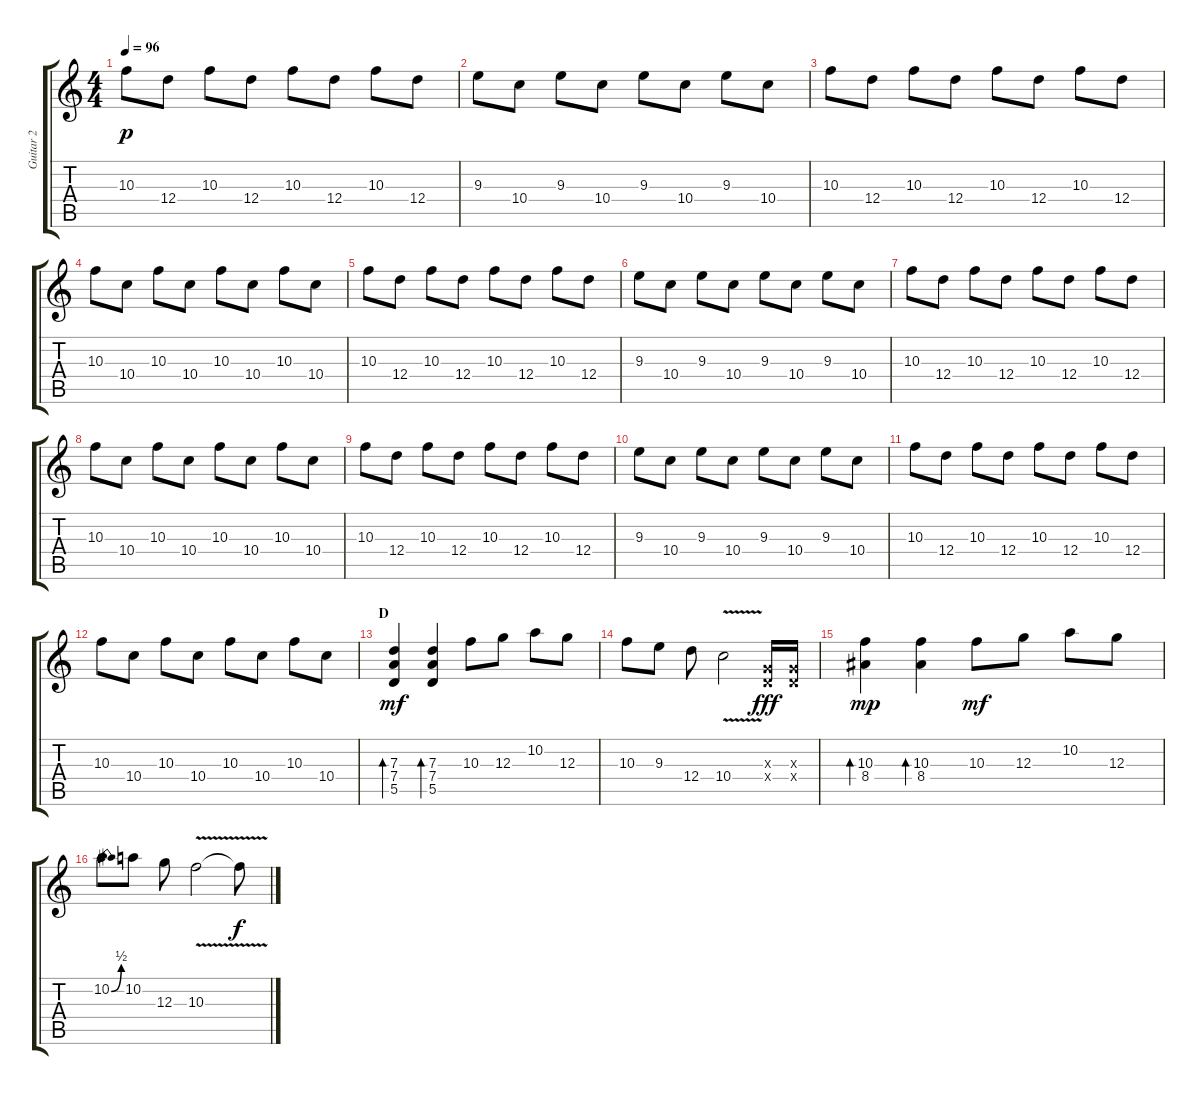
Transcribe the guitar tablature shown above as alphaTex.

\track ("Guitar 2" "Guitar 2") {instrument distortionguitar}
\staff {score tabs}
\tuning (E4 B3 G3 D3 A2 E2) {hide}
\ts (4 4)
\tempo 96
\clef g2
\ks c
10.3.8{dy p} 12.4.8 10.3.8 12.4.8 10.3.8 12.4.8 10.3.8 12.4.8 |
9.3.8 10.4.8 9.3.8 10.4.8 9.3.8 10.4.8 9.3.8 10.4.8 |
10.3.8 12.4.8 10.3.8 12.4.8 10.3.8 12.4.8 10.3.8 12.4.8 |
10.3.8 10.4.8 10.3.8 10.4.8 10.3.8 10.4.8 10.3.8 10.4.8 |
10.3.8{volume 10} 12.4.8 10.3.8 12.4.8 10.3.8 12.4.8 10.3.8 12.4.8 |
9.3.8 10.4.8 9.3.8 10.4.8 9.3.8 10.4.8 9.3.8 10.4.8 |
10.3.8 12.4.8 10.3.8 12.4.8 10.3.8 12.4.8 10.3.8 12.4.8 |
10.3.8 10.4.8 10.3.8 10.4.8 10.3.8 10.4.8 10.3.8 10.4.8 |
10.3.8 12.4.8 10.3.8 12.4.8 10.3.8 12.4.8 10.3.8 12.4.8 |
9.3.8 10.4.8 9.3.8 10.4.8 9.3.8 10.4.8 9.3.8 10.4.8 |
10.3.8 12.4.8 10.3.8 12.4.8 10.3.8 12.4.8 10.3.8 12.4.8 |
10.3.8 10.4.8 10.3.8 10.4.8 10.3.8 10.4.8 10.3.8 10.4.8 |
\section ("" "D")
(7.3 7.4 5.5).4{bd 60 dy mf volume 16} (7.3 7.4 5.5).4{bd 60} 10.3.8 12.3.8 10.2.8 12.3.8 |
10.3.8 9.3.8 12.4.8 10.4{v}.2 (0.3{x} 0.4{x}).16{dy fff} (0.3{x} 0.4{x}).16 |
(10.3 8.4).4{bd 60 dy mp} (10.3 8.4).4{bd 60} 10.3.8{dy mf} 12.3.8 10.2.8 12.3.8 |
10.2{be (bend 0 0 60 2)}.8 10.2.8 12.3.8 10.3{v}.2 10.3{t}.8{dy f}
